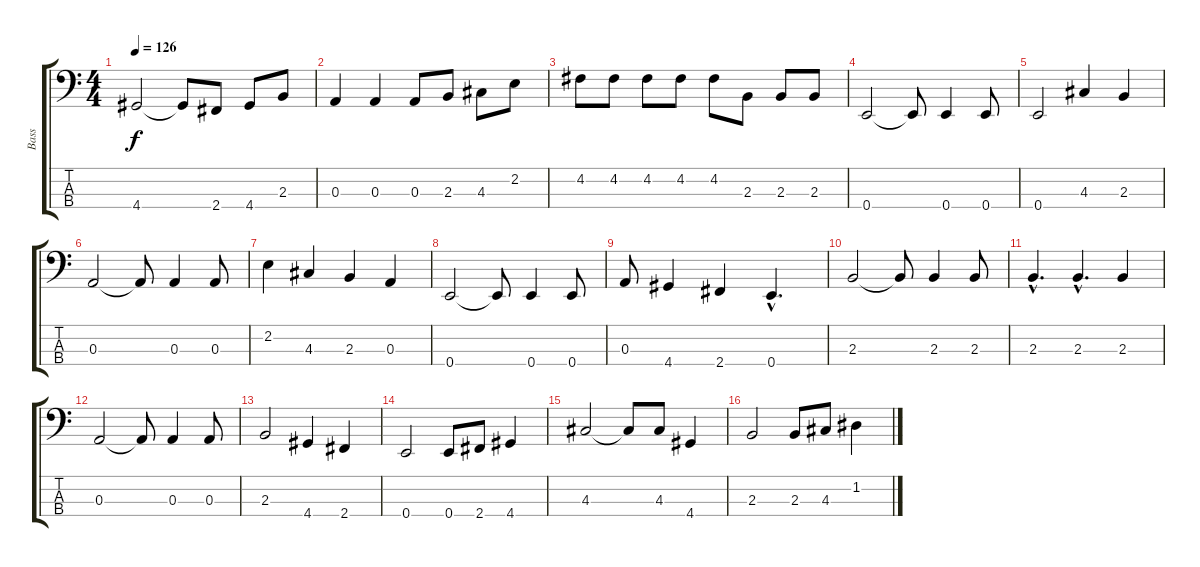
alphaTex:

\track ("Bass" "Bass") {instrument electricbassfinger}
\staff {score tabs}
\tuning (G2 D2 A1 E1) {hide}
\ts (4 4)
\tempo 126
\clef f4
\ks c
4.4.2{dy f} 4.4{t}.8 2.4.8 4.4.8 2.3.8 |
0.3.4 0.3.4 0.3.8 2.3.8 4.3.8 2.2.8 |
4.2.8 4.2.8 4.2.8 4.2.8 4.2.8 2.3.8 2.3.8 2.3.8 |
0.4.2 0.4{t}.8 0.4.4 0.4.8 |
0.4.2 4.3.4 2.3.4 |
0.3.2 0.3{t}.8 0.3.4 0.3.8 |
2.2.4 4.3.4 2.3.4 0.3.4 |
0.4.2 0.4{t}.8 0.4.4 0.4.8 |
0.3.8 4.4.4 2.4.4 0.4{hac}.4{d} |
2.3.2 2.3{t}.8 2.3.4 2.3.8 |
2.3{hac}.4{d} 2.3{hac}.4{d} 2.3.4 |
0.3.2 0.3{t}.8 0.3.4 0.3.8 |
2.3.2 4.4.4 2.4.4 |
0.4.2 0.4.8 2.4.8 4.4.4 |
4.3.2 4.3{t}.8 4.3.8 4.4.4 |
2.3.2 2.3.8 4.3.8 1.2.4
